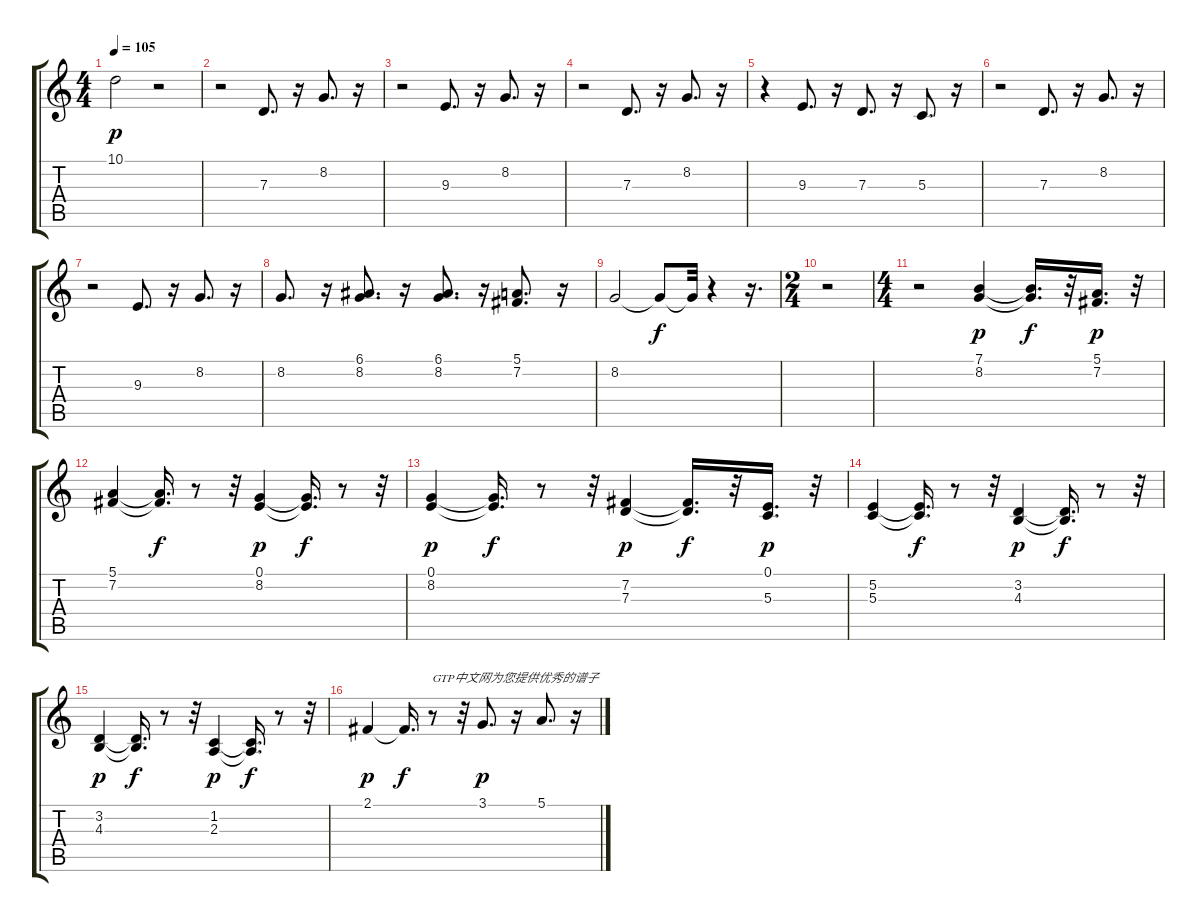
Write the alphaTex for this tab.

\track "" {instrument orchestralharp}
\staff {score tabs}
\tuning (E4 B3 G3 D3 A2 E2) {hide}
\ts (4 4)
\tempo 105
\clef g2
\ks c
10.1.2{dy p} r.2 |
r.2 7.3.8{d} r.16 8.2.8{d} r.16 |
r.2 9.3.8{d} r.16 8.2.8{d} r.16 |
r.2 7.3.8{d} r.16 8.2.8{d} r.16 |
r.4 9.3.8{d} r.16 7.3.8{d} r.16 5.3.8{d} r.16 |
r.2 7.3.8{d} r.16 8.2.8{d} r.16 |
r.2 9.3.8{d} r.16 8.2.8{d} r.16 |
8.2.8{d} r.16 (6.1 8.2).8{d} r.16 (6.1 8.2).8{d} r.16 (5.1 7.2).8{d} r.16 |
8.2.2 8.2{t}.8{dy f} 8.2{t}.32 r.4 r.16{d} |
\ts (2 4)
r.2 |
\ts (4 4)
r.2 (7.1 8.2).4{dy p} (7.1{t} 8.2{t}).16{d dy f} r.32 (5.1 7.2).16{d dy p} r.32 |
(5.1 7.2).4 (5.1{t} 7.2{t}).16{d dy f} r.8 r.32 (0.1 8.2).4{dy p} (0.1{t} 8.2{t}).16{d dy f} r.8 r.32 |
(0.1 8.2).4{dy p} (0.1{t} 8.2{t}).16{d dy f} r.8 r.32 (7.2 7.3).4{dy p} (7.2{t} 7.3{t}).16{d dy f} r.32 (0.1 5.3).16{d dy p} r.32 |
(5.2 5.3).4 (5.2{t} 5.3{t}).16{d dy f} r.8 r.32 (3.2 4.3).4{dy p} (3.2{t} 4.3{t}).16{d dy f} r.8 r.32 |
(3.2 4.3).4{dy p} (3.2{t} 4.3{t}).16{d dy f} r.8 r.32 (1.2 2.3).4{dy p} (1.2{t} 2.3{t}).16{d dy f} r.8 r.32 |
2.1.4{dy p} 2.1{t}.16{d dy f} r.8{txt "GTP中文网为您提供优秀的谱子"} r.32 3.1.8{d dy p} r.16 5.1.8{d} r.16
